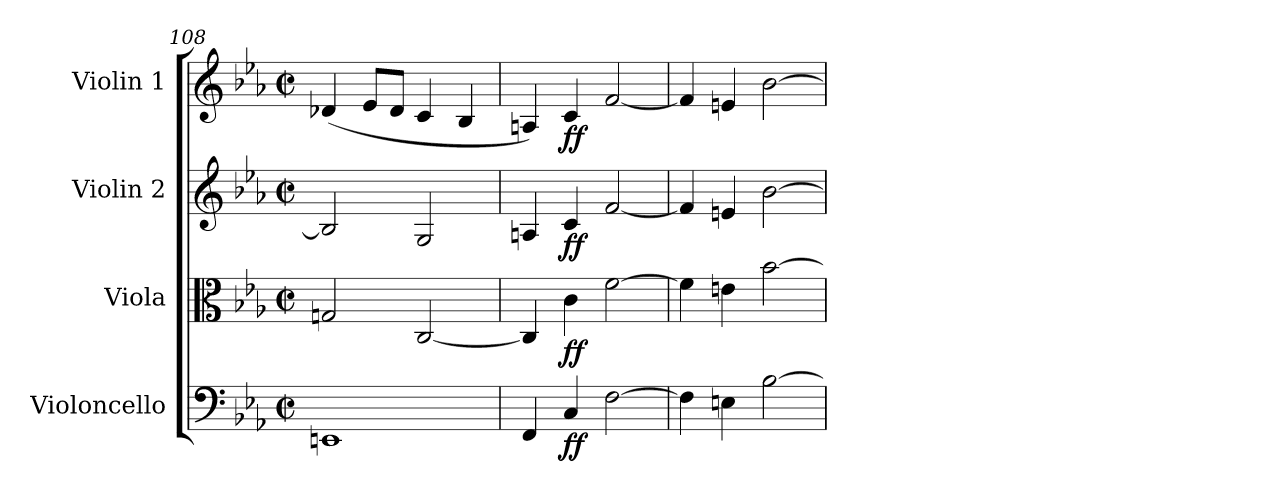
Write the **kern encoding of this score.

**kern	**dynam	**kern	**dynam	**kern	**dynam	**kern	**dynam
*part4	*part4	*part3	*part3	*part2	*part2	*part1	*part1
*staff4	*staff4	*staff3	*staff3	*staff2	*staff2	*staff1	*staff1
*I"Violoncello	*	*I"Viola	*	*I"Violin 2	*	*I"Violin 1	*
*I'Vc	*	*I'Vla	*	*I'Vln	*	*I'Vln	*
*clefF4	*	*clefC3	*	*clefG2	*	*clefG2	*
*k[b-e-a-]	*	*k[b-e-a-]	*	*k[b-e-a-]	*	*k[b-e-a-]	*
*M2/2	*	*M2/2	*	*M2/2	*	*M2/2	*
*met(c|)	*	*met(c|)	*	*met(c|)	*	*met(c|)	*
=108	=108	=108	=108	=108	=108	=108	=108
1EEn	.	2Gn/	.	2B-/]	.	(4d-X/	.
.	.	.	.	.	.	8e-/L	.
.	.	.	.	.	.	8d-/J	.
.	.	[2C/	.	2G/	.	4c/	.
.	.	.	.	.	.	4B-/	.
!!LO:LB:g=z
=109	=109	=109	=109	=109	=109	=109	=109
4FF/	.	4C/]	.	4An/	.	4An/)	.
!	!LO:DY:b	!	!LO:DY:b	!	!LO:DY:b	!	!LO:DY:b
4C/	ff	4c\	ff	4c/	ff	4c/	ff
[2F\	.	[2f\	.	[2f/	.	[2f/	.
=110	=110	=110	=110	=110	=110	=110	=110
4F\]	.	4f\]	.	4f/]	.	4f/]	.
4En\	.	4en\	.	4en/	.	4en/	.
[2B-\	.	[2b-\	.	[2b-\	.	[2b-\	.
=	=	=	=	=	=	=	=
*-	*-	*-	*-	*-	*-	*-	*-
